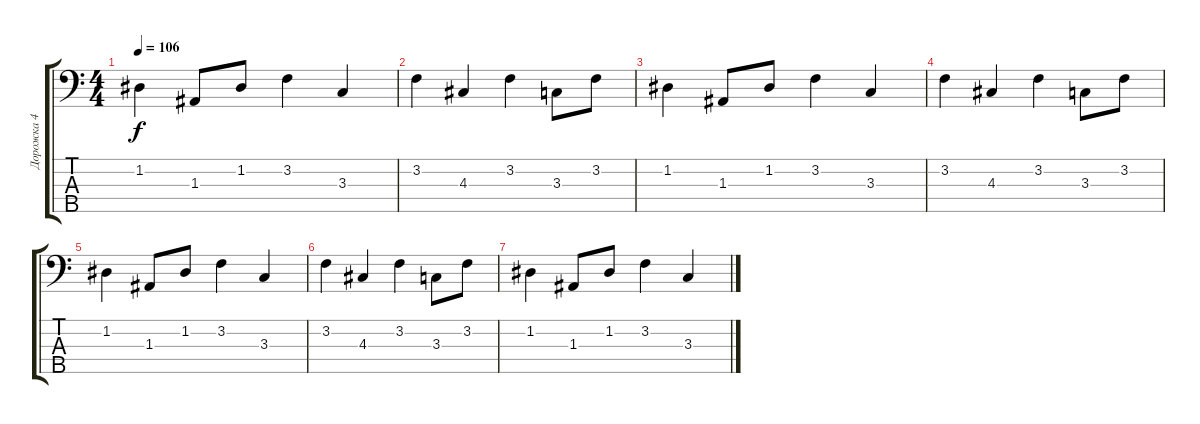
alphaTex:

\track ("Дорожка 4" "Дорожка 4") {instrument electricbassfinger}
\staff {score tabs}
\tuning (G2 D2 A1 E1 B0) {hide}
\ts (4 4)
\tempo 106
\clef f4
\ks c
1.2.4{dy f} 1.3.8 1.2.8 3.2.4 3.3.4 |
3.2.4 4.3.4 3.2.4 3.3.8 3.2.8 |
1.2.4 1.3.8 1.2.8 3.2.4 3.3.4 |
3.2.4 4.3.4 3.2.4{volume 10} 3.3.8 3.2.8 |
1.2.4 1.3.8 1.2.8 3.2.4{volume 8} 3.3.4 |
3.2.4 4.3.4 3.2.4{volume 3} 3.3.8 3.2.8 |
1.2.4{volume 2} 1.3.8 1.2.8 3.2.4{volume 1} 3.3.4{volume 0}
